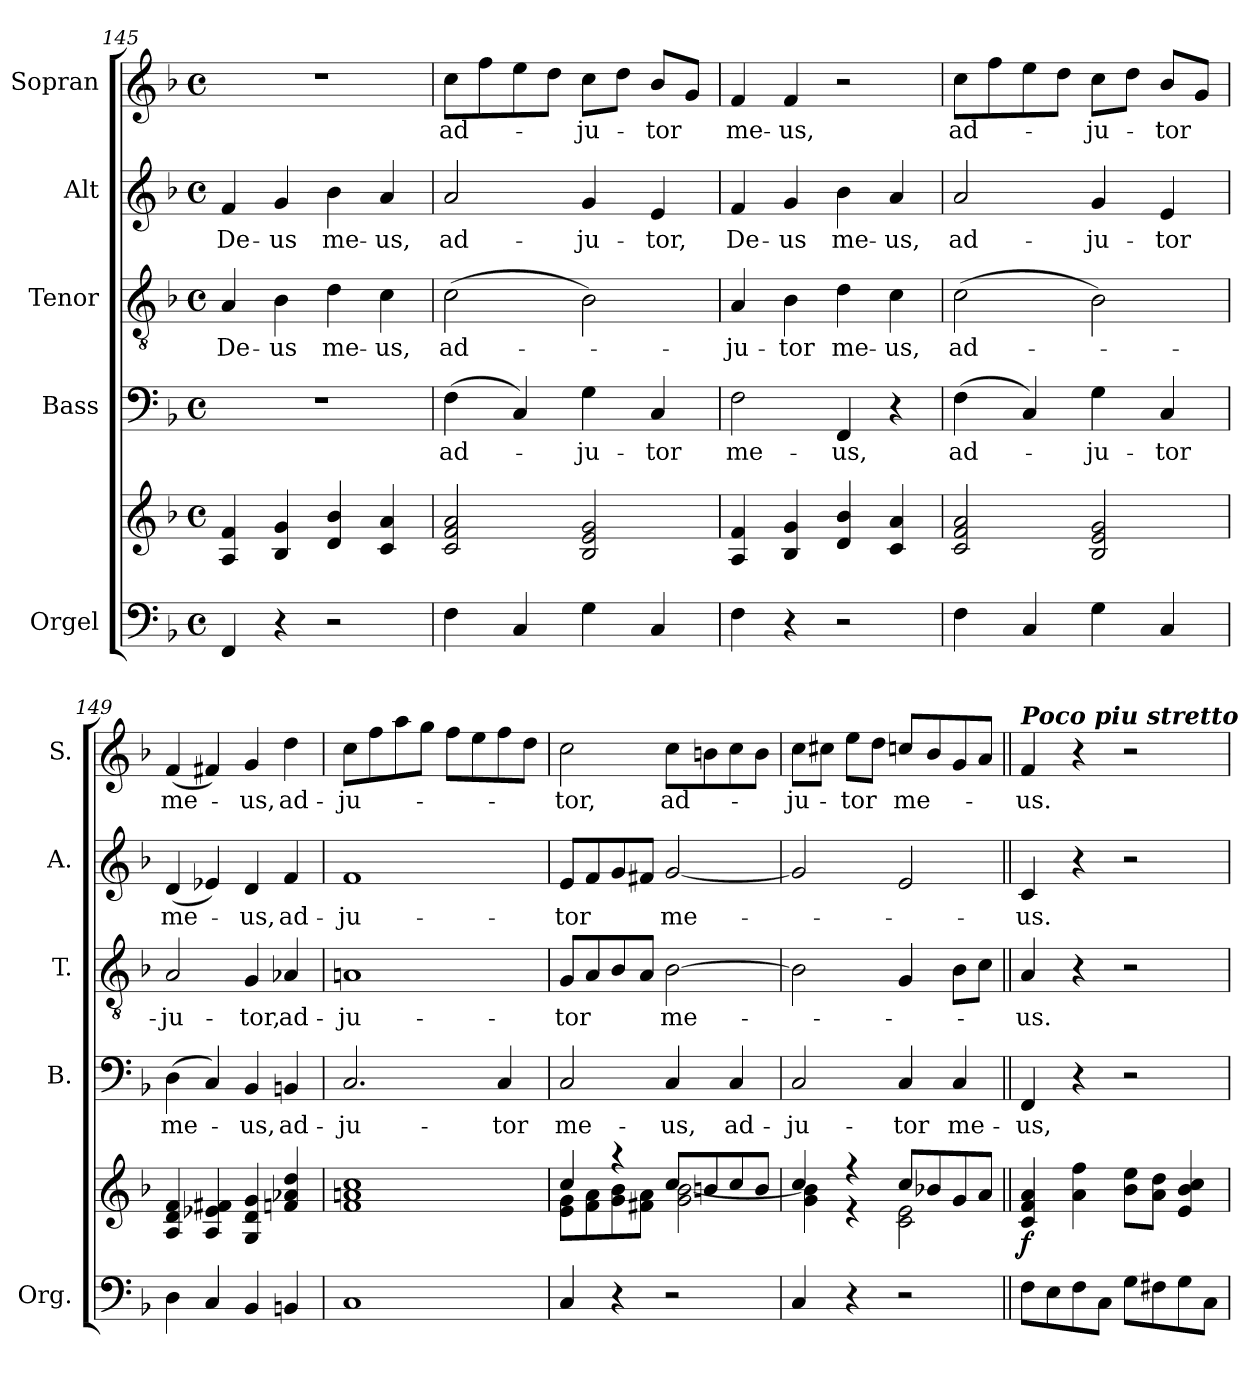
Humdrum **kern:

**kern	**kern	**dynam	**kern	**text	**kern	**text	**kern	**text	**kern	**text
*part5	*part5	*part5	*part4	*part4	*part3	*part3	*part2	*part2	*part1	*part1
*staff6	*staff5	*staff5/6	*staff4	*staff4	*staff3	*staff3	*staff2	*staff2	*staff1	*staff1
*I"Orgel	*	*	*I"Bass	*	*I"Tenor	*	*I"Alt	*	*I"Sopran	*
*I'Org.	*	*	*I'B.	*	*I'T.	*	*I'A.	*	*I'S.	*
*clefF4	*clefG2	*	*clefF4	*	*clefGv2	*	*clefG2	*	*clefG2	*
*k[b-]	*k[b-]	*	*k[b-]	*	*k[b-]	*	*k[b-]	*	*k[b-]	*
*F:	*F:	*	*F:	*	*F:	*	*F:	*	*F:	*
*M4/4	*M4/4	*	*M4/4	*	*M4/4	*	*M4/4	*	*M4/4	*
*met(c)	*met(c)	*	*met(c)	*	*met(c)	*	*met(c)	*	*met(c)	*
=145	=145	=145	=145	=145	=145	=145	=145	=145	=145	=145
!	!	!	!	!	!	!LO:LY:b	!	!LO:LY:b	!	!
4FF/	4A/ 4f/	.	1r	.	4A/	De-	4f/	De-	1r	.
!	!	!	!	!	!	!LO:LY:b	!	!LO:LY:b	!	!
4r	4B-/ 4g/	.	.	.	4B-\	-us	4g/	-us	.	.
!	!	!	!	!	!	!LO:LY:b	!	!LO:LY:b	!	!
2r	4d/ 4b-/	.	.	.	4d\	me-	4b-\	me-	.	.
!	!	!	!	!	!	!LO:LY:b	!	!LO:LY:b	!	!
.	4c/ 4a/	.	.	.	4c\	-us,	4a/	-us,	.	.
=146	=146	=146	=146	=146	=146	=146	=146	=146	=146	=146
!	!	!	!	!LO:LY:b	!	!LO:LY:b	!	!LO:LY:b	!	!LO:LY:b
4F\	2c/ 2f/ 2a/	.	(>4F\	ad-	(>2c\	ad-	2a/	ad-	8cc\L	ad-
.	.	.	.	.	.	.	.	.	8ff\	.
4C/	.	.	4C/)	.	.	.	.	.	8ee\	.
.	.	.	.	.	.	.	.	.	8dd\J	.
!	!	!	!	!LO:LY:b	!	!	!	!LO:LY:b	!	!LO:LY:b
4G\	2B-/ 2e/ 2g/	.	4G\	-ju-	2B-\)	.	4g/	-ju-	8cc\L	-ju-
.	.	.	.	.	.	.	.	.	8dd\J	.
!	!	!	!	!LO:LY:b	!	!	!	!LO:LY:b	!	!LO:LY:b
4C/	.	.	4C/	-tor	.	.	4e/	-tor,	8b-/L	-tor
.	.	.	.	.	.	.	.	.	8g/J	.
=147	=147	=147	=147	=147	=147	=147	=147	=147	=147	=147
!	!	!	!	!LO:LY:b	!	!LO:LY:b	!	!LO:LY:b	!	!LO:LY:b
4F\	4A/ 4f/	.	2F\	me-	4A/	-ju-	4f/	De-	4f/	me-
!	!	!	!	!	!	!LO:LY:b	!	!LO:LY:b	!	!LO:LY:b
4r	4B-/ 4g/	.	.	.	4B-\	-tor	4g/	-us	4f/	-us,
!	!	!	!	!LO:LY:b	!	!LO:LY:b	!	!LO:LY:b	!	!
2r	4d/ 4b-/	.	4FF/	-us,	4d\	me-	4b-\	me-	2r	.
!	!	!	!	!	!	!LO:LY:b	!	!LO:LY:b	!	!
.	4c/ 4a/	.	4r	.	4c\	-us,	4a/	-us,	.	.
=148	=148	=148	=148	=148	=148	=148	=148	=148	=148	=148
!	!	!	!	!LO:LY:b	!	!LO:LY:b	!	!LO:LY:b	!	!LO:LY:b
4F\	2c/ 2f/ 2a/	.	(>4F\	ad-	(>2c\	ad-	2a/	ad-	8cc\L	ad-
.	.	.	.	.	.	.	.	.	8ff\	.
4C/	.	.	4C/)	.	.	.	.	.	8ee\	.
.	.	.	.	.	.	.	.	.	8dd\J	.
!	!	!	!	!LO:LY:b	!	!	!	!LO:LY:b	!	!LO:LY:b
4G\	2B-/ 2e/ 2g/	.	4G\	-ju-	2B-\)	.	4g/	-ju-	8cc\L	-ju-
.	.	.	.	.	.	.	.	.	8dd\J	.
!	!	!	!	!LO:LY:b	!	!	!	!LO:LY:b	!	!LO:LY:b
4C/	.	.	4C/	-tor	.	.	4e/	-tor	8b-/L	-tor
.	.	.	.	.	.	.	.	.	8g/J	.
!!LO:PB:g=z
=149	=149	=149	=149	=149	=149	=149	=149	=149	=149	=149
!	!	!	!	!LO:LY:b	!	!LO:LY:b	!	!LO:LY:b	!	!LO:LY:b
4D\	4A/ 4d/ 4f/	.	(>4D\	me-	2A/	-ju-	(<4d/	me-	(<4f/	me-
4C/	4A/ 4e-X/ 4f#X/	.	4C/)	.	.	.	4e-X/)	.	4f#X/)	.
!	!	!	!	!LO:LY:b	!	!LO:LY:b	!	!LO:LY:b	!	!LO:LY:b
4BB-/	4G/ 4d/ 4g/	.	4BB-/	-us,	4G/	-tor,	4d/	-us,	4g/	-us,
!	!	!	!	!LO:LY:b	!	!LO:LY:b	!	!LO:LY:b	!	!LO:LY:b
4BBn/	4fn/ 4a-X/ 4dd/	.	4BBn/	ad-	4A-X/	ad-	4f/	ad-	4dd\	ad-
=150	=150	=150	=150	=150	=150	=150	=150	=150	=150	=150
!	!	!	!	!LO:LY:b	!	!LO:LY:b	!	!LO:LY:b	!	!LO:LY:b
1C	1f 1an 1cc	.	2.C/	-ju-	1An	-ju-	1f	-ju-	8cc\L	-ju-
.	.	.	.	.	.	.	.	.	8ff\	.
.	.	.	.	.	.	.	.	.	8aa\	.
.	.	.	.	.	.	.	.	.	8gg\J	.
.	.	.	.	.	.	.	.	.	8ff\L	.
.	.	.	.	.	.	.	.	.	8ee\	.
!	!	!	!	!LO:LY:b	!	!	!	!	!	!
.	.	.	4C/	-tor	.	.	.	.	8ff\	.
.	.	.	.	.	.	.	.	.	8dd\J	.
=151	=151	=151	=151	=151	=151	=151	=151	=151	=151	=151
*	*^	*	*	*	*	*	*	*	*	*
!	!	!	!	!	!LO:LY:b	!	!LO:LY:b	!	!LO:LY:b	!	!LO:LY:b
4C/	4cc/	8e\ 8g\L	.	2C/	me-	8G/L	-tor	8e/L	-tor	2cc\	-tor,
.	.	8f\ 8a\	.	.	.	8A/	.	8f/	.	.	.
4r	4raa	8g\ 8b-\	.	.	.	8B-/	.	8g/	.	.	.
.	.	8f#X\ 8a\J	.	.	.	8A/J	.	8f#X/J	.	.	.
!	!	!	!	!	!LO:LY:b	!	!LO:LY:b	!	!LO:LY:b	!	!LO:LY:b
2r	8cc/L	2g\ [<2b-\	.	4C/	-us,	[2B-\	me-	[2g/	me-	8cc\L	ad-
.	8bn/	.	.	.	.	.	.	.	.	8bn\	.
!	!	!	!	!	!LO:LY:b	!	!	!	!	!	!
.	8cc/	.	.	4C/	ad-	.	.	.	.	8cc\	.
.	8b/J	.	.	.	.	.	.	.	.	8b\J	.
=152	=152	=152	=152	=152	=152	=152	=152	=152	=152	=152	=152
!	!	!	!	!	!LO:LY:b	!	!	!	!	!	!LO:LY:b
4C/	4cc/	4g\ 4b-\]	.	2C/	-ju-	2B-\]	.	2g/]	.	8cc\L	-ju-
.	.	.	.	.	.	.	.	.	.	8cc#X\J	.
!	!	!	!	!	!	!	!	!	!	!	!LO:LY:b
4r	4r	4r	.	.	.	.	.	.	.	8ee\L	-tor
.	.	.	.	.	.	.	.	.	.	8dd\J	.
!	!	!	!	!	!LO:LY:b	!	!	!	!	!	!LO:LY:b
2r	8cc/L	2c\ 2e\	.	4C/	-tor	4G/	.	2e/	.	8ccn/L	me-
.	8b-X/	.	.	.	.	.	.	.	.	8b-/	.
!	!	!	!	!	!LO:LY:b	!	!	!	!	!	!
.	8g/	.	.	4C/	me-	8B-\L	.	.	.	8g/	.
.	8a/J	.	.	.	.	8c\J	.	.	.	8a/J	.
*	*v	*v	*	*	*	*	*	*	*	*	*
=153||	=153||	=153||	=153||	=153||	=153||	=153||	=153||	=153||	=153||	=153||
!	!	!	!	!	!	!	!	!	!LO:TX:a:Bi:t=Poco piu stretto	!
!	!	!LO:DY:b	!	!LO:LY:b	!	!LO:LY:b	!	!LO:LY:b	!	!LO:LY:b
8F\L	4c/ 4f/ 4a/	f	4FF/	-us,	4A/	-us.	4c/	-us.	4f/	-us.
8E\	.	.	.	.	.	.	.	.	.	.
8F\	4a\ 4ff\	.	4r	.	4r	.	4r	.	4r	.
8C\J	.	.	.	.	.	.	.	.	.	.
8G\L	8b-\ 8ee\L	.	2r	.	2r	.	2r	.	2r	.
8F#X\	8a\ 8dd\J	.	.	.	.	.	.	.	.	.
8G\	4e/ 4b-/ 4cc/	.	.	.	.	.	.	.	.	.
8C\J	.	.	.	.	.	.	.	.	.	.
=	=	=	=	=	=	=	=	=	=	=
*-	*-	*-	*-	*-	*-	*-	*-	*-	*-	*-
